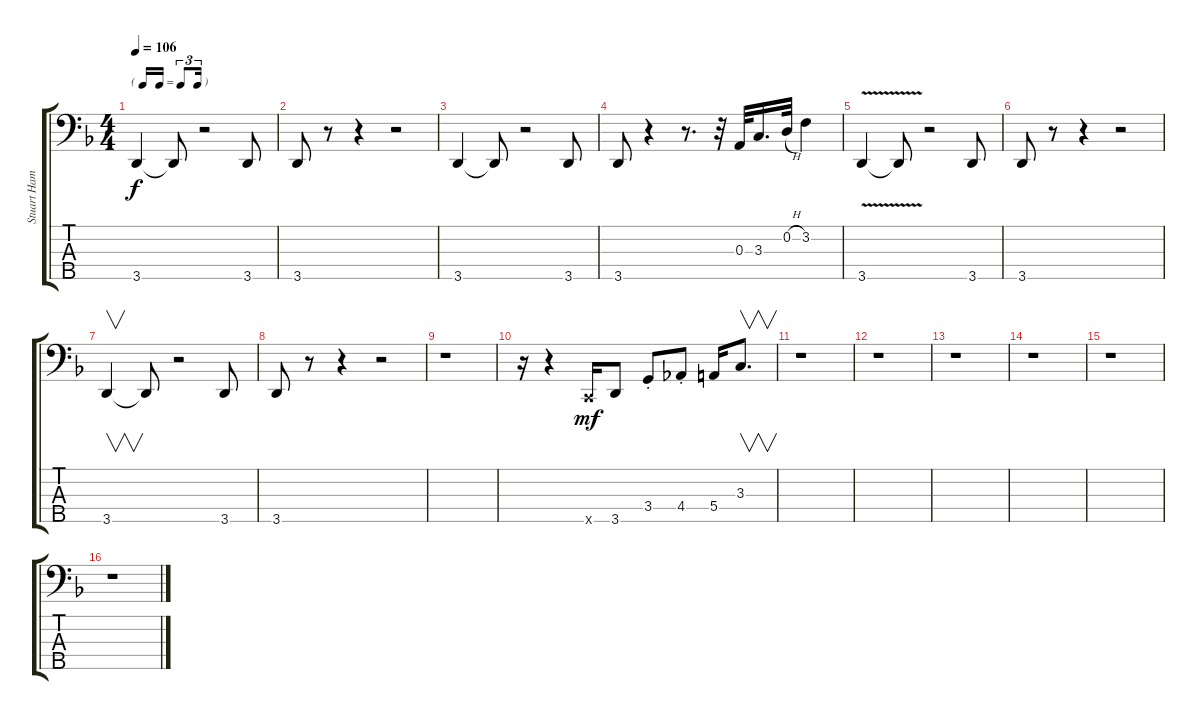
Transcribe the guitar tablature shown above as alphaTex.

\track ("Stuart Hamm (Bass II)" "Stuart Ham") {instrument electricbassfinger}
\staff {score tabs}
\tuning (G2 D2 A1 E1 B0) {hide}
\ts (4 4)
\tf triplet16th
\tempo 106
\clef f4
\ks f
3.5.4{dy f} 3.5{t}.8 r.2 3.5.8 |
3.5.8 r.8 r.4 r.2 |
3.5.4 3.5{t}.8 r.2 3.5.8 |
3.5.8 r.4 r.8{d} r.32 0.3.32 3.3.16{d} 0.2{h}.32 3.2.4 |
3.5{v}.4 3.5{t}.8 r.2 3.5.8 |
3.5.8 r.8 r.4 r.2 |
3.5.4{v} 3.5{t}.8 r.2 3.5.8 |
3.5.8 r.8 r.4 r.2 |
r.1 |
r.16 r.4 1.5{x}.16{dy mf} 3.5.8 3.4{st}.8 4.4{st}.8 5.4.16 3.3.8{v d} |
r.1 |
r.1 |
r.1 |
r.1 |
r.1 |
r.1
